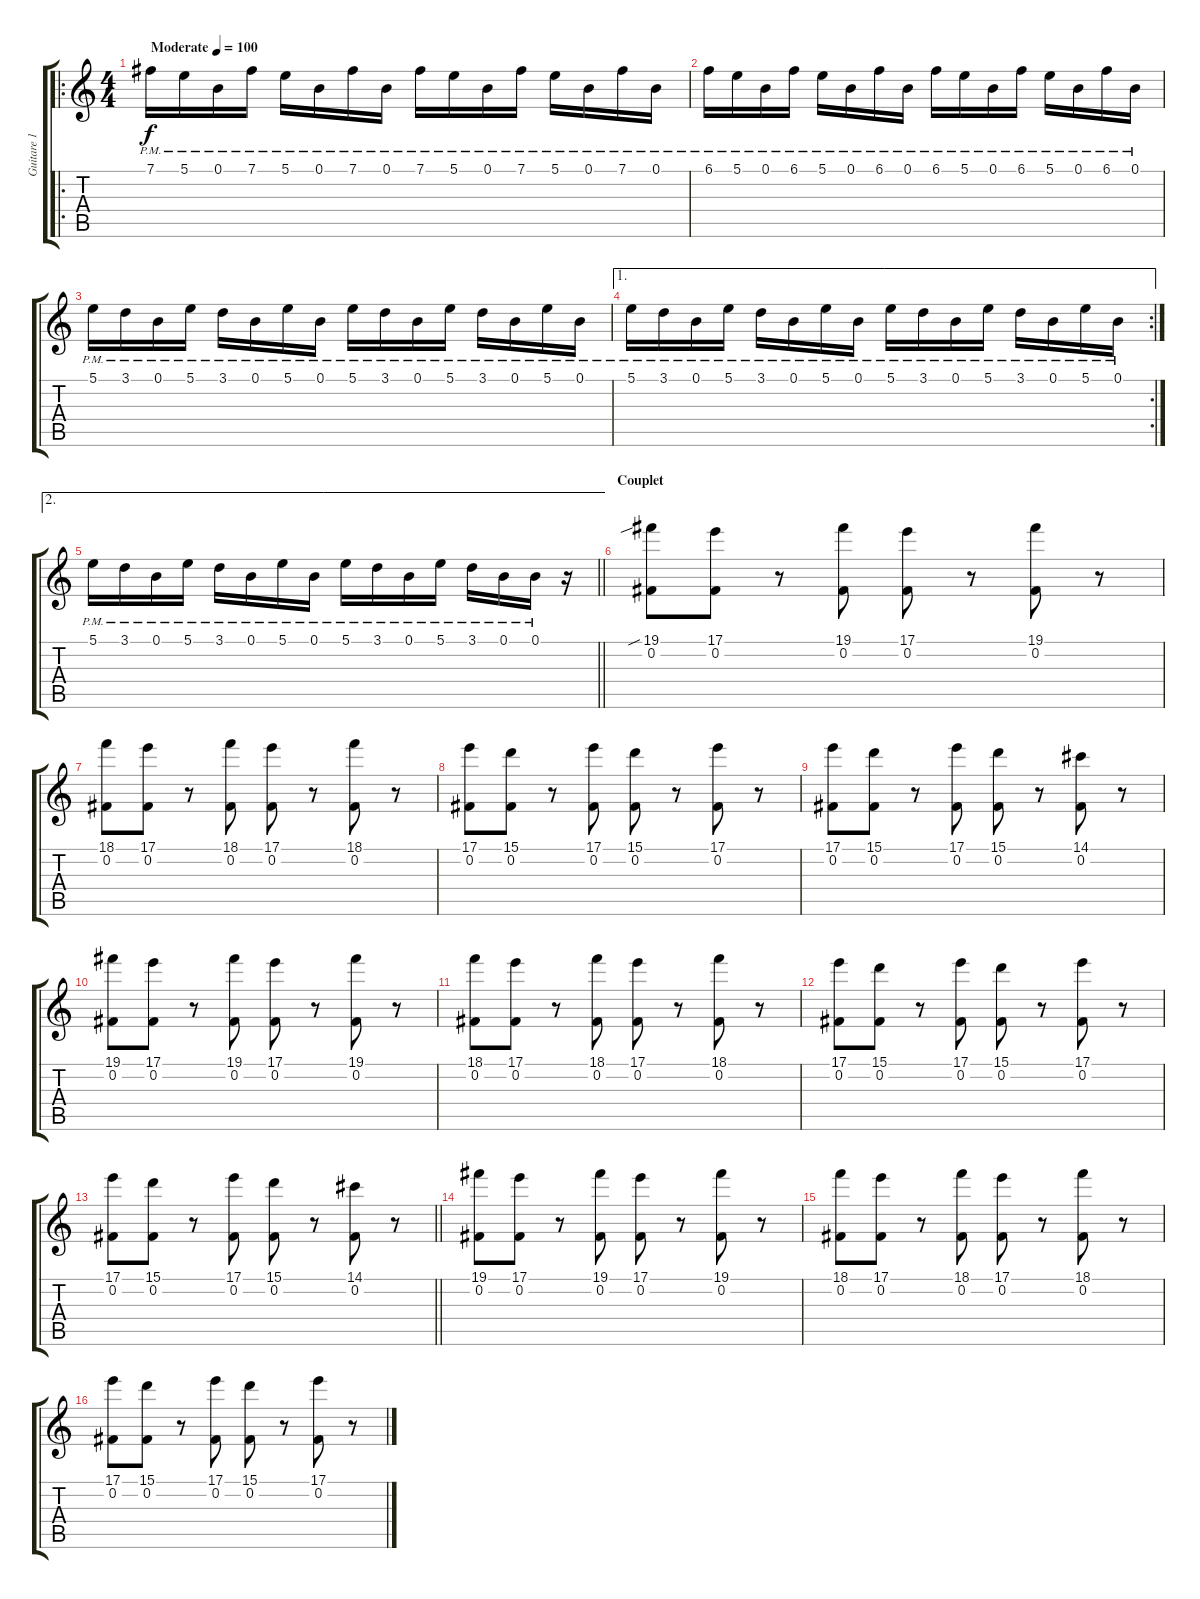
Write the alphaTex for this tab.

\track ("Guitare 1" "Guitare 1") {instrument distortionguitar}
\staff {score tabs}
\tuning (B3 Gb3 D3 A2 E2 B1) {hide}
\ro
\ts (4 4)
\tempo (100 "Moderate")
\clef g2
\ks c
7.1{pm}.16{dy f instrument distortionguitar} 5.1{pm}.16 0.1{pm}.16 7.1{pm}.16 5.1{pm}.16 0.1{pm}.16 7.1{pm}.16 0.1{pm}.16 7.1{pm}.16 5.1{pm}.16 0.1{pm}.16 7.1{pm}.16 5.1{pm}.16 0.1{pm}.16 7.1{pm}.16 0.1{pm}.16 |
6.1{pm}.16 5.1{pm}.16 0.1{pm}.16 6.1{pm}.16 5.1{pm}.16 0.1{pm}.16 6.1{pm}.16 0.1{pm}.16 6.1{pm}.16 5.1{pm}.16 0.1{pm}.16 6.1{pm}.16 5.1{pm}.16 0.1{pm}.16 6.1{pm}.16 0.1{pm}.16 |
5.1{pm}.16 3.1{pm}.16 0.1{pm}.16 5.1{pm}.16 3.1{pm}.16 0.1{pm}.16 5.1{pm}.16 0.1{pm}.16 5.1{pm}.16 3.1{pm}.16 0.1{pm}.16 5.1{pm}.16 3.1{pm}.16 0.1{pm}.16 5.1{pm}.16 0.1{pm}.16 |
\ae 1
\rc 2
5.1{pm}.16 3.1{pm}.16 0.1{pm}.16 5.1{pm}.16 3.1{pm}.16 0.1{pm}.16 5.1{pm}.16 0.1{pm}.16 5.1{pm}.16 3.1{pm}.16 0.1{pm}.16 5.1{pm}.16 3.1{pm}.16 0.1{pm}.16 5.1{pm}.16 0.1{pm}.16 |
\ae 2
\barLineRight lightlight
5.1{pm}.16 3.1{pm}.16 0.1{pm}.16 5.1{pm}.16 3.1{pm}.16 0.1{pm}.16 5.1{pm}.16 0.1{pm}.16 5.1{pm}.16 3.1{pm}.16 0.1{pm}.16 5.1{pm}.16 3.1{pm}.16 0.1{pm}.16 0.1{pm}.16 r.16 |
\section ("" "Couplet")
(19.1{sib} 0.2).8 (17.1 0.2).8 r.8 (19.1 0.2).8 (17.1 0.2).8 r.8 (19.1 0.2).8 r.8 |
(18.1 0.2).8 (17.1 0.2).8 r.8 (18.1 0.2).8 (17.1 0.2).8 r.8 (18.1 0.2).8 r.8 |
(17.1 0.2).8 (15.1 0.2).8 r.8 (17.1 0.2).8 (15.1 0.2).8 r.8 (17.1 0.2).8 r.8 |
(17.1 0.2).8 (15.1 0.2).8 r.8 (17.1 0.2).8 (15.1 0.2).8 r.8 (14.1 0.2).8 r.8 |
(19.1 0.2).8 (17.1 0.2).8 r.8 (19.1 0.2).8 (17.1 0.2).8 r.8 (19.1 0.2).8 r.8 |
(18.1 0.2).8 (17.1 0.2).8 r.8 (18.1 0.2).8 (17.1 0.2).8 r.8 (18.1 0.2).8 r.8 |
(17.1 0.2).8 (15.1 0.2).8 r.8 (17.1 0.2).8 (15.1 0.2).8 r.8 (17.1 0.2).8 r.8 |
\barLineRight lightlight
(17.1 0.2).8 (15.1 0.2).8 r.8 (17.1 0.2).8 (15.1 0.2).8 r.8 (14.1 0.2).8 r.8 |
(19.1 0.2).8 (17.1 0.2).8 r.8 (19.1 0.2).8 (17.1 0.2).8 r.8 (19.1 0.2).8 r.8 |
(18.1 0.2).8 (17.1 0.2).8 r.8 (18.1 0.2).8 (17.1 0.2).8 r.8 (18.1 0.2).8 r.8 |
(17.1 0.2).8 (15.1 0.2).8 r.8 (17.1 0.2).8 (15.1 0.2).8 r.8 (17.1 0.2).8 r.8
